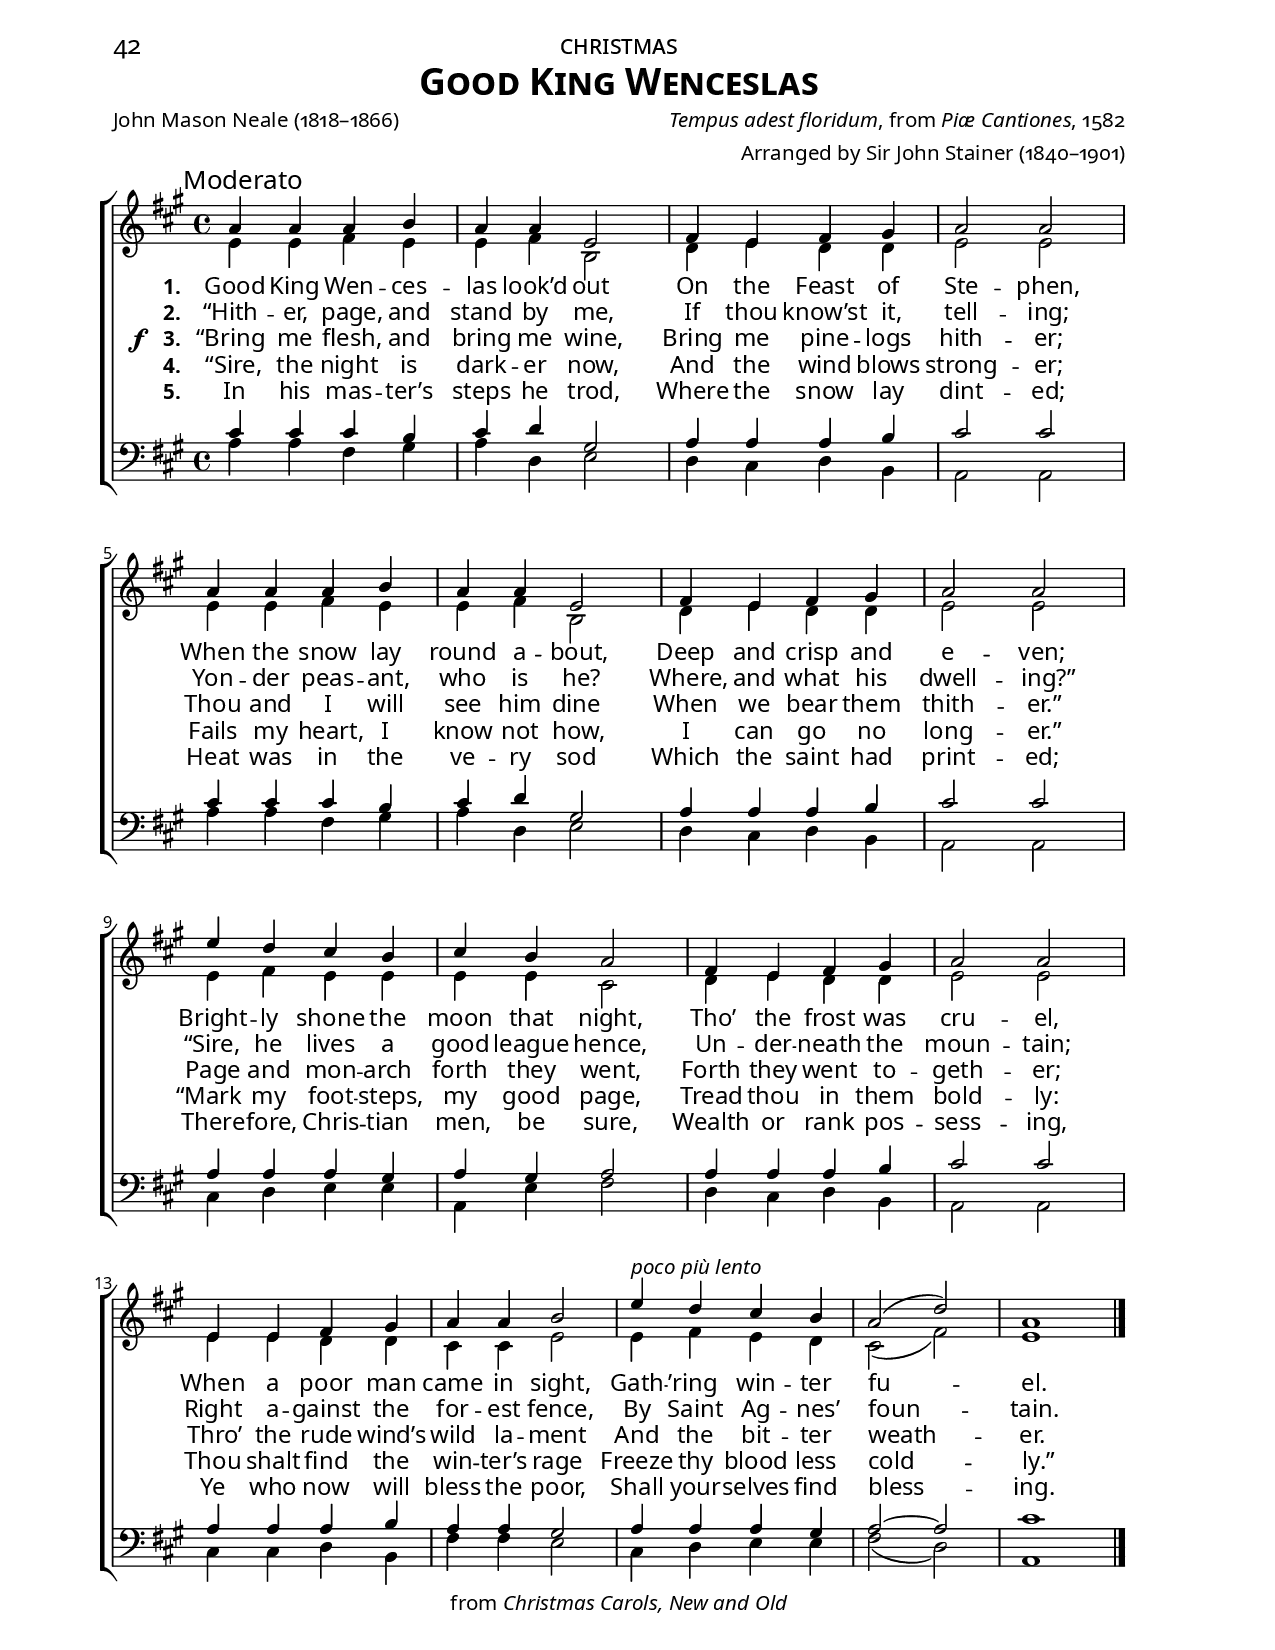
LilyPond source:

\version "2.24.0"
\include "util.ly"
\header {
  title = \markup{\override #'(font-name . "Garamond Premier Pro Semibold"){ \abs-fontsize #18 \smallCapsOldStyle"Good King Wenceslas"}}
  poet = \markup\oldStyleNum"John Mason Neale (1818–1866)"
  composer = \markup \concat{ \italic "Tempus adest floridum" ", from " \italic "Piæ Cantiones" \oldStyleNum", 1582"}
  arranger = \markup\oldStyleNum"Arranged by Sir John Stainer (1840–1901)"
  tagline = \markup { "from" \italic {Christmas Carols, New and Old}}
}
\paper {
  paper-height = 11\in
  paper-width = 8.5\in
  indent = 0\in
  %system-system-spacing = #'((basic-distance . 10) (padding . 0))
  system-system-spacing =
    #'((basic-distance . 0)
       (minimum-distance . 0)
       (padding . -15)
       (stretchability . 100))
  ragged-last-bottom = ##f
  ragged-bottom = ##f
  two-sided = ##t
  inner-margin = 1\in
  outer-margin = 0.75\in
  top-margin = 0.26\in
  bottom-margin = 0.25\in
  first-page-number = #042
  print-first-page-number = ##t
  headerLine = \markup{\override #'(font-name . "Garamond Premier Pro") \smallCapsOldStyle"christmas"}
  oddHeaderMarkup = \markup\fill-line{
     \override #'(font-name . "Garamond Premier Pro")\abs-fontsize #12.5
     \combine 
        \fill-line{"" \if \should-print-page-number
        \oldStylePageNum""
        }
        \fill-line{\headerLine}
  }
  evenHeaderMarkup = \markup {
     \override #'(font-name . "Garamond Premier Pro")\abs-fontsize #12.5
     \combine
        \if \should-print-page-number
        \oldStylePageNum""
        \fill-line{\headerLine}
  }
}
#(set-global-staff-size 18) \paper{ #(define fonts (make-pango-font-tree "Garamond Premier Pro" "Garamond Premier Pro" "Garamond Premier Pro" (/ 18 20))) }
global = {
  \key a \major
  \time 4/4
  \override DynamicLineSpanner.staff-padding = #0.0
  \override DynamicLineSpanner.Y-extent = #'(0.2 . -0.2)
  \override TextScript.staff-padding = #0.0
  \override TextScript.Y-extent = #'(0 . -0)
}

sopMusic = \relative c'' {
  \once \override Score.RehearsalMark.self-alignment-X = #LEFT
  \mark "Moderato"
  a4 a a b |
  a a e2 |
  fis4 e fis gis |
  a2 a |
  
  a4 a a b |
  a a e2 |
  fis4 e fis gis |
  a2 a |
  
  e'4 d cis b |
  cis b a2 |
  fis4 e fis gis |
  a2 a |
  
  e4 e fis gis |
  a a b2 |
  e4^\markup\italic"poco più lento" d cis b |
  a2( d) |
  a1 \bar "|."
}
sopWords = \lyricmode {
  
}

altoMusic = \relative c' {
  e4 e fis e |
  e fis b,2 |
  d4 e d d |
  e2 e |
  
  e4 e fis e |
  e fis b,2 |
  d4 e d d |
  e2 e |
  
  e4 fis e e |
  e e cis2 |
  d4 e d d |
  e2 e |
  
  e4 e d d |
  cis cis e2 |
  e4 fis e d |
  cis2( fis) |
  e1 \bar "|."
}
altoWords = \lyricmode {
  \dropLyricsIX
  \set stanza = #"1. "
  Good King Wen -- ces -- las look’d out
  On the Feast of Ste -- phen,
  When the snow lay round a -- bout,
  Deep and crisp and e -- ven;
  Bright -- ly shone the moon that night,
  Tho’ the frost was cru -- el,
  When a poor man came in sight,
  Gath -- ’ring win -- ter fu -- el.
}
altoWordsII = \lyricmode {
  \dropLyricsIX
  \set stanza = #"2. "
  “Hith -- er, page, and stand by me,
  If thou know’st it, tell -- ing;
  Yon -- der peas -- ant, who is he?
  Where, and what his dwell -- ing?”
  “Sire, he lives a good league hence,
  Un -- der -- neath the moun -- tain;
  Right a -- gainst the for -- est fence,
  By Saint Ag -- nes’ foun -- tain.
}
altoWordsIII = {
  \dropLyricsIX
  \set stanza = \markup{\dynamic"f  " "3. "}
  \lyricmode {
    “Bring me flesh, and bring me wine,
    Bring me pine -- logs hith -- er;
    Thou and I will see him dine
    When we bear them thith -- er.”
    Page and mon -- arch forth they went,
    Forth they went to -- geth -- er;
    Thro’ the rude wind’s wild la -- ment
    And the bit -- ter weath -- er.
  }
}
altoWordsIV = \lyricmode {
  \dropLyricsIX
  \set stanza = #"4. "
  “Sire, the night is dark -- er now,
  And the wind blows strong -- er;
  Fails my heart, I know not how,
  I can go no long -- er.”
  “Mark my foot -- steps, my good page,
  Tread thou in them bold -- ly:
  Thou shalt find the win -- ter’s rage
  Freeze thy blood less cold -- ly.”
}
altoWordsV = \lyricmode {
  \dropLyricsIX
  \set stanza = #"5. "
  In his mas -- ter’s steps he trod,
  Where the snow lay dint -- ed;
  Heat was in the ve -- ry sod
  Which the saint had print -- ed;
  There -- fore, Chris -- tian men, be sure,
  Wealth or rank pos -- sess -- ing,
  Ye who now will bless the poor,
  Shall your -- selves find bless -- ing.
}
tenorMusic = \relative c' {
  cis4 cis cis b |
  cis d gis,2 |
  a4 a a b |
  cis2 cis |
  
  cis4 cis cis b |
  cis d gis,2 |
  a4 a a b |
  cis2 cis |
  
  a4 a a gis |
  a gis a2 |
  a4 a a b |
  cis2 cis |
  
  a4 a a b |
  a a gis2 |
  a4 a a gis |
  a2~ a |
  cis1 \bar "|."
}
tenorWords = \lyricmode {

}

bassMusic = \relative c' {
  a4 a fis gis |
  a d, e2 |
  d4 cis d b |
  a2 a |
  
  a'4 a fis gis |
  a d, e2 |
  d4 cis d b |
  a2 a |
  
  cis4 d e e |
  a, e' fis2 |
  d4 cis d b |
  a2 a |
  
  cis4 cis d b |
  fis' fis e2 |
  cis4 d e e |
  fis2( d) |
  a1 \bar "|."
}
bassWords = \lyricmode {

}

\score {
  <<
   \new ChoirStaff <<
%    \new Lyrics = sopranos \with { \override VerticalAxisGroup.nonstaff-relatedstaff-spacing = #'((basic-distance . 1)) }
    \new Staff = women <<
      \new Voice = "sopranos" { \voiceOne << \global \sopMusic >> }
      \new Voice = "altos" { \voiceTwo << \global \altoMusic >> }
    >>
    \new Lyrics \with { alignAboveContext = #"women" \override VerticalAxisGroup.nonstaff-relatedstaff-spacing = #'((basic-distance . 1))} \lyricsto "sopranos" \sopWords
    \new Lyrics = "altosV"  \with { alignBelowContext = #"women" } \lyricsto "sopranos" \altoWordsV
    \new Lyrics = "altosIV"  \with { alignBelowContext = #"women" } \lyricsto "sopranos" \altoWordsIV
    \new Lyrics = "altosIII"  \with { alignBelowContext = #"women" } \lyricsto "sopranos" \altoWordsIII
    \new Lyrics = "altosII"  \with { alignBelowContext = #"women" } \lyricsto "sopranos" \altoWordsII
    \new Lyrics = "altos"  \with { alignBelowContext = #"women" \override VerticalAxisGroup.nonstaff-relatedstaff-spacing = #'((padding . -0.5)) } \lyricsto "sopranos" \altoWords
   \new Staff = men <<
      \clef bass
      \new Voice = "tenors" { \voiceOne << \global \tenorMusic >> }
      \new Voice = "basses" { \voiceTwo << \global \bassMusic >> }
    >>
    \new Lyrics \with { alignAboveContext = #"men" \override VerticalAxisGroup.nonstaff-relatedstaff-spacing = #'((basic-distance . 1)) } \lyricsto "tenors" \tenorWords
    \new Lyrics \with { alignBelowContext = #"men" \override VerticalAxisGroup.nonstaff-relatedstaff-spacing = #'((basic-distance . 1)) } \lyricsto "basses" \bassWords
  >>
%    \new PianoStaff << \new Staff { \new Voice { \pianoRH } } \new Staff { \clef "bass" \pianoLH } >>
  >>
  \layout {
  \context {
    \Lyrics
    \override LyricText.font-size = #1.3
  }
    \context {
      \Score
      %\override SpacingSpanner.base-shortest-duration = #(ly:make-moment 1/8)
      %\override SpacingSpanner.common-shortest-duration = #(ly:make-moment 1/4)
    }
    \context {
      % Remove all empty staves
      % \Staff \RemoveEmptyStaves \override VerticalAxisGroup.remove-first = ##t
    }
    \context {
      \Lyrics
      \override LyricText.X-offset = #center-on-word
    }
  }
}

